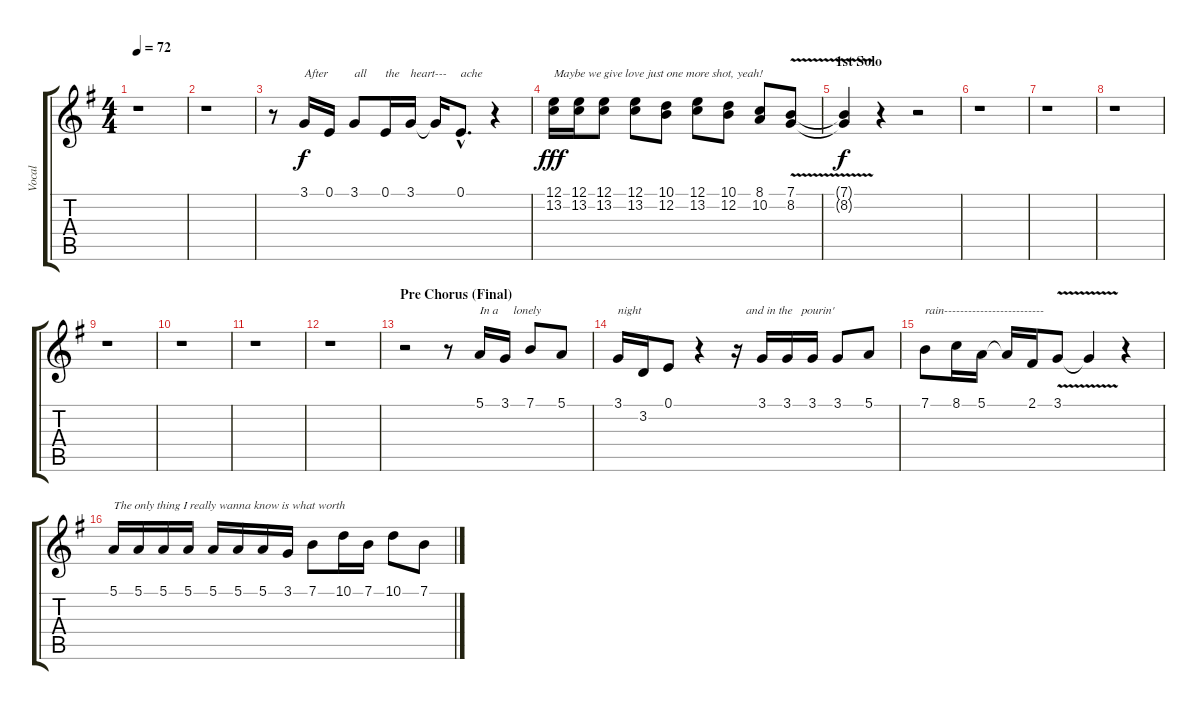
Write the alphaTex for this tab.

\track ("Vocal" "Vocal") {instrument clarinet}
\staff {score tabs}
\tuning (E4 B3 G3 D3 A2 E2) {hide}
\ts (4 4)
\tempo 72
\clef g2
\ks g
r.1{dy fff} |
r.1 |
r.8 3.1.16{txt "After" dy f} 0.1.16 3.1.8{txt "all"} 0.1.16{txt "the"} 3.1.16{txt "heart---"} 3.1{t}.16 0.1{hac}.8{d txt "ache"} r.4 |
(12.1 13.2).16{txt "Maybe we give love just one more shot, yeah!" dy fff} (12.1 13.2).16 (12.1 13.2).8 (12.1 13.2).8 (10.1 12.2).8 (12.1 13.2).8 (10.1 12.2).8 (8.1 10.2).8 (7.1{v} 8.2{v}).8 |
\section ("" "1st Solo")
(7.1{t} 8.2{t}).4{dy f} r.4 r.2 |
r.1 |
r.1 |
r.1 |
r.1 |
r.1 |
r.1 |
r.1 |
\section ("" "Pre Chorus (Final)")
r.2 r.8 5.1.16{txt "In a     lonely"} 3.1.16 7.1.8 5.1.8 |
3.1.16{txt "night"} 3.2.16 0.1.8 r.4 r.16{txt "   and in the   pourin'"} 3.1.16 3.1.16 3.1.16 3.1.8 5.1.8 |
7.1.8{txt "rain-------------------------"} 8.1.16 5.1.16 5.1{t}.16 2.1.16 3.1{v}.8 3.1{t}.4 r.4 |
5.1.16{txt "The only thing I really wanna know is what worth"} 5.1.16 5.1.16 5.1.16 5.1.16 5.1.16 5.1.16 3.1.16 7.1.8 10.1.16 7.1.16 10.1.8 7.1.8
